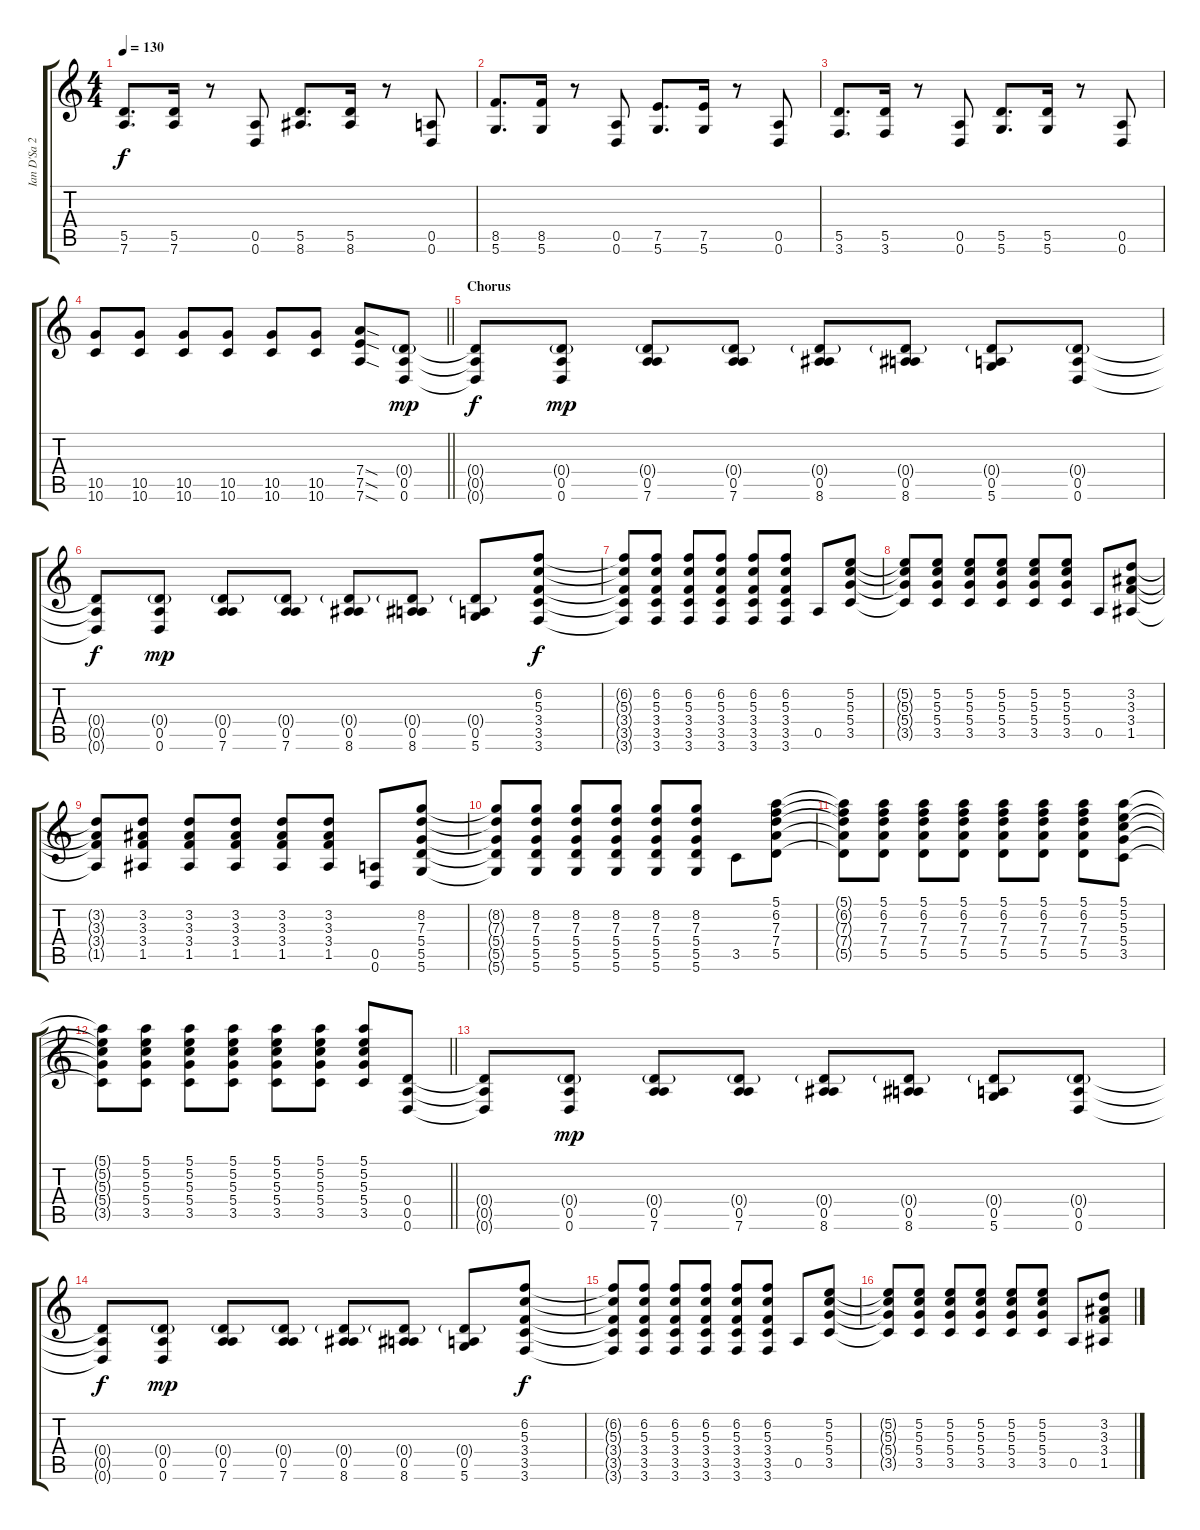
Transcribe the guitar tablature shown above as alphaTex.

\track ("Ian D'Sa 2" "Ian D'Sa 2") {instrument overdrivenguitar}
\staff {score tabs}
\tuning (E4 B3 G3 D3 A2 D2) {hide}
\ts (4 4)
\tempo 130
\clef g2
\ks c
(5.5 7.6).8{d dy f} (5.5 7.6).16 r.8 (0.5 0.6).8 (5.5 8.6).8{d} (5.5 8.6).16 r.8 (0.5 0.6).8 |
(8.5 5.6).8{d} (8.5 5.6).16 r.8 (0.5 0.6).8 (7.5 5.6).8{d} (7.5 5.6).16 r.8 (0.5 0.6).8 |
(5.5 3.6).8{d} (5.5 3.6).16 r.8 (0.5 0.6).8 (5.5 5.6).8{d} (5.5 5.6).16 r.8 (0.5 0.6).8 |
\barLineRight lightlight
(10.5 10.6).8 (10.5 10.6).8 (10.5 10.6).8 (10.5 10.6).8 (10.5 10.6).8 (10.5 10.6).8 (7.4{sod} 7.5{sod} 7.6{sod}).8{volume 13} (0.4{g} 0.5 0.6).8{dy mp} |
\section ("" "Chorus")
(0.4{t} 0.5{t} 0.6{t}).8{dy f} (0.4{g} 0.5 0.6).8{dy mp} (0.4{g} 0.5 7.6).8 (0.4{g} 0.5 7.6).8 (0.4{g} 0.5 8.6).8 (0.4{g} 0.5 8.6).8 (0.4{g} 0.5 5.6).8 (0.4{g} 0.5 0.6).8 |
(0.4{t} 0.5{t} 0.6{t}).8{dy f} (0.4{g} 0.5 0.6).8{dy mp} (0.4{g} 0.5 7.6).8 (0.4{g} 0.5 7.6).8 (0.4{g} 0.5 8.6).8 (0.4{g} 0.5 8.6).8 (0.4{g} 0.5 5.6).8 (6.2 5.3 3.4 3.5 3.6).8{dy f} |
(6.2{t} 5.3{t} 3.4{t} 3.5{t} 3.6{t}).8 (6.2 5.3 3.4 3.5 3.6).8 (6.2 5.3 3.4 3.5 3.6).8 (6.2 5.3 3.4 3.5 3.6).8 (6.2 5.3 3.4 3.5 3.6).8 (6.2 5.3 3.4 3.5 3.6).8 0.5.8 (5.2 5.3 5.4 3.5).8 |
(5.2{t} 5.3{t} 5.4{t} 3.5{t}).8 (5.2 5.3 5.4 3.5).8 (5.2 5.3 5.4 3.5).8 (5.2 5.3 5.4 3.5).8 (5.2 5.3 5.4 3.5).8 (5.2 5.3 5.4 3.5).8 0.5.8 (3.2 3.3 3.4 1.5).8 |
(3.2{t} 3.3{t} 3.4{t} 1.5{t}).8 (3.2 3.3 3.4 1.5).8 (3.2 3.3 3.4 1.5).8 (3.2 3.3 3.4 1.5).8 (3.2 3.3 3.4 1.5).8 (3.2 3.3 3.4 1.5).8 (0.5 0.6).8 (8.2 7.3 5.4 5.5 5.6).8 |
(8.2{t} 7.3{t} 5.4{t} 5.5{t} 5.6{t}).8 (8.2 7.3 5.4 5.5 5.6).8 (8.2 7.3 5.4 5.5 5.6).8 (8.2 7.3 5.4 5.5 5.6).8 (8.2 7.3 5.4 5.5 5.6).8 (8.2 7.3 5.4 5.5 5.6).8 3.5.8 (5.1 6.2 7.3 7.4 5.5).8 |
(5.1{t} 6.2{t} 7.3{t} 7.4{t} 5.5{t}).8 (5.1 6.2 7.3 7.4 5.5).8 (5.1 6.2 7.3 7.4 5.5).8 (5.1 6.2 7.3 7.4 5.5).8 (5.1 6.2 7.3 7.4 5.5).8 (5.1 6.2 7.3 7.4 5.5).8 (5.1 6.2 7.3 7.4 5.5).8 (5.1 5.2 5.3 5.4 3.5).8 |
\barLineRight lightlight
(5.1{t} 5.2{t} 5.3{t} 5.4{t} 3.5{t}).8 (5.1 5.2 5.3 5.4 3.5).8 (5.1 5.2 5.3 5.4 3.5).8 (5.1 5.2 5.3 5.4 3.5).8 (5.1 5.2 5.3 5.4 3.5).8 (5.1 5.2 5.3 5.4 3.5).8 (5.1 5.2 5.3 5.4 3.5).8 (0.4 0.5 0.6).8 |
(0.4{t} 0.5{t} 0.6{t}).8 (0.4{g} 0.5 0.6).8{dy mp} (0.4{g} 0.5 7.6).8 (0.4{g} 0.5 7.6).8 (0.4{g} 0.5 8.6).8 (0.4{g} 0.5 8.6).8 (0.4{g} 0.5 5.6).8 (0.4{g} 0.5 0.6).8 |
(0.4{t} 0.5{t} 0.6{t}).8{dy f} (0.4{g} 0.5 0.6).8{dy mp} (0.4{g} 0.5 7.6).8 (0.4{g} 0.5 7.6).8 (0.4{g} 0.5 8.6).8 (0.4{g} 0.5 8.6).8 (0.4{g} 0.5 5.6).8 (6.2 5.3 3.4 3.5 3.6).8{dy f} |
(6.2{t} 5.3{t} 3.4{t} 3.5{t} 3.6{t}).8 (6.2 5.3 3.4 3.5 3.6).8 (6.2 5.3 3.4 3.5 3.6).8 (6.2 5.3 3.4 3.5 3.6).8 (6.2 5.3 3.4 3.5 3.6).8 (6.2 5.3 3.4 3.5 3.6).8 0.5.8 (5.2 5.3 5.4 3.5).8 |
(5.2{t} 5.3{t} 5.4{t} 3.5{t}).8 (5.2 5.3 5.4 3.5).8 (5.2 5.3 5.4 3.5).8 (5.2 5.3 5.4 3.5).8 (5.2 5.3 5.4 3.5).8 (5.2 5.3 5.4 3.5).8 0.5.8 (3.2 3.3 3.4 1.5).8
